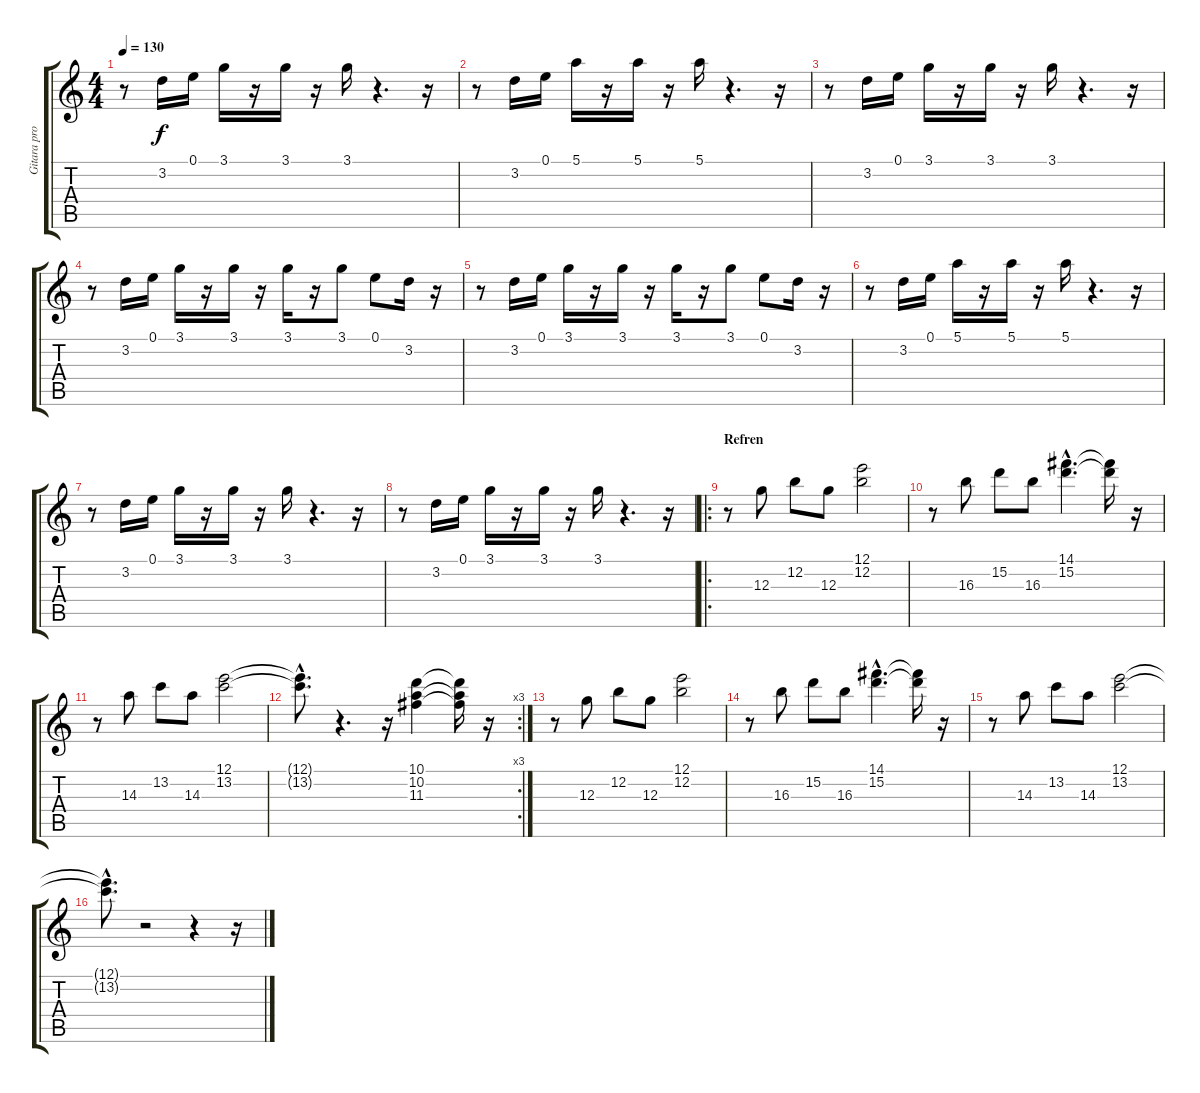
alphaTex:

\track ("Gitara prowadząca" "Gitara pro") {instrument electricguitarclean}
\staff {score tabs}
\tuning (E4 B3 G3 D3 A2 E2) {hide}
\ts (4 4)
\tempo 130
\clef g2
\ks c
r.8{dy f} 3.2.16 0.1.16 3.1.16 r.16 3.1.16 r.16 3.1.16 r.4{d} r.16 |
r.8 3.2.16 0.1.16 5.1.16 r.16 5.1.16 r.16 5.1.16 r.4{d} r.16 |
r.8 3.2.16 0.1.16 3.1.16 r.16 3.1.16 r.16 3.1.16 r.4{d} r.16 |
r.8 3.2.16 0.1.16 3.1.16 r.16 3.1.16 r.16 3.1.16 r.16 3.1.8 0.1.8 3.2.16 r.16 |
r.8 3.2.16 0.1.16 3.1.16 r.16 3.1.16 r.16 3.1.16 r.16 3.1.8 0.1.8 3.2.16 r.16 |
r.8 3.2.16 0.1.16 5.1.16 r.16 5.1.16 r.16 5.1.16 r.4{d} r.16 |
r.8 3.2.16 0.1.16 3.1.16 r.16 3.1.16 r.16 3.1.16 r.4{d} r.16 |
r.8 3.2.16 0.1.16 3.1.16 r.16 3.1.16 r.16 3.1.16 r.4{d} r.16 |
\ro
\section ("" "Refren")
r.8{instrument electricguitarclean} 12.3.8 12.2.8 12.3.8 (12.1 12.2).2 |
r.8 16.3.8 15.2.8 16.3.8 (14.1{hac} 15.2{hac}).4{d} (14.1{t} 15.2{t}).16 r.16 |
r.8 14.3.8 13.2.8 14.3.8 (12.1 13.2).2 |
\rc 3
(12.1{hac t} 13.2{hac t}).8{d} r.4{d} r.16 (10.1 10.2 11.3).4 (10.1{t} 10.2{t} 11.3{t}).16 r.16 |
r.8 12.3.8 12.2.8 12.3.8 (12.1 12.2).2 |
r.8 16.3.8 15.2.8 16.3.8 (14.1{hac} 15.2{hac}).4{d} (14.1{t} 15.2{t}).16 r.16 |
r.8 14.3.8 13.2.8 14.3.8 (12.1 13.2).2 |
(12.1{hac t} 13.2{hac t}).8{d} r.2 r.4 r.16
